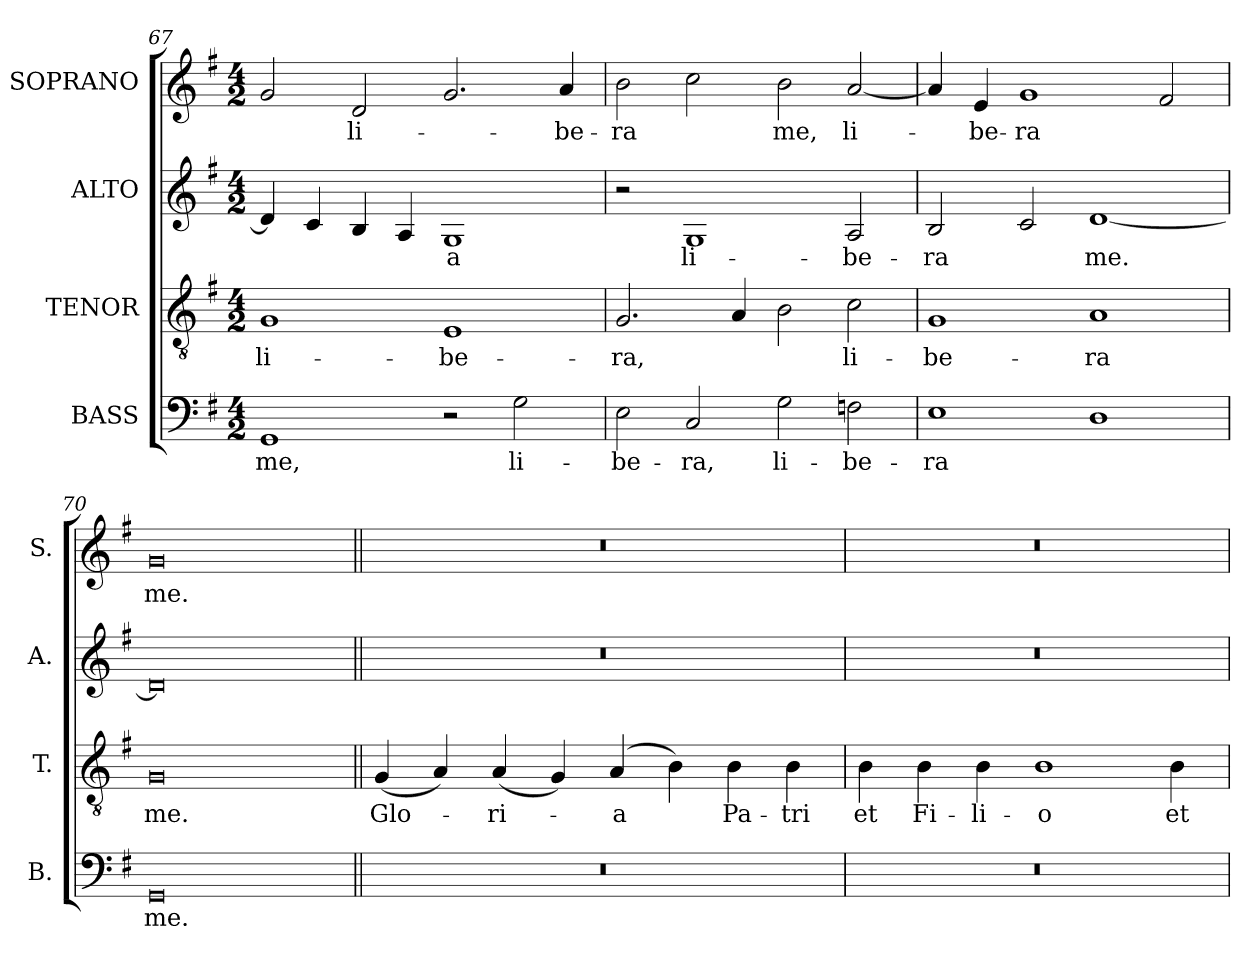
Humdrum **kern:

**kern	**text	**kern	**text	**kern	**text	**kern	**text
*part4	*part4	*part3	*part3	*part2	*part2	*part1	*part1
*staff4	*staff4	*staff3	*staff3	*staff2	*staff2	*staff1	*staff1
*I"BASS	*	*I"TENOR	*	*I"ALTO	*	*I"SOPRANO	*
*I'B.	*	*I'T.	*	*I'A.	*	*I'S.	*
*clefF4	*	*clefGv2	*	*clefG2	*	*clefG2	*
*	*	*ITrd7c12	*	*	*	*	*
*k[f#]	*	*k[f#]	*	*k[f#]	*	*k[f#]	*
*G:	*	*G:	*	*G:	*	*G:	*
*M4/2	*	*M4/2	*	*M4/2	*	*M4/2	*
=67	=67	=67	=67	=67	=67	=67	=67
!	!LO:LY:b:color=#000000	!	!	!	!	!	!
!	!	!	!LO:LY:b:color=#000000	!	!	!	!
1GGi	me,	1GGi	li-	4di/]	.	2gi/	.
.	.	.	.	4ci/	.	.	.
!	!	!	!	!	!	!	!LO:LY:b:color=#000000
.	.	.	.	4Bi/	.	2di/	li-
.	.	.	.	4Ai/	.	.	.
!	!	!	!LO:LY:b:color=#000000	!	!	!	!
!	!	!	!	!	!LO:LY:b:color=#000000	!	!
2r	.	1EEi	-be-	1Gi	-a	2.gi/	.
!	!LO:LY:b:color=#000000	!	!	!	!	!	!
2Gi\	li-	.	.	.	.	.	.
!	!	!	!	!	!	!	!LO:LY:b:color=#000000
.	.	.	.	.	.	4ai/	-be-
=68	=68	=68	=68	=68	=68	=68	=68
!	!LO:LY:b:color=#000000	!	!	!	!	!	!
!	!	!	!LO:LY:b:color=#000000	!	!	!	!
!	!	!	!	!	!	!	!LO:LY:b:color=#000000
2Ei\	-be-	2.GGi/	-ra,	2r	.	2bi\	-ra
!	!LO:LY:b:color=#000000	!	!	!	!	!	!
!	!	!	!	!	!LO:LY:b:color=#000000	!	!
2Ci/	-ra,	.	.	1Gi	li-	2cci\	.
.	.	4AAi/	.	.	.	.	.
!	!LO:LY:b:color=#000000	!	!	!	!	!	!
!	!	!	!	!	!	!	!LO:LY:b:color=#000000
2Gi\	li-	2BBi\	.	.	.	2bi\	me,
!	!LO:LY:b:color=#000000	!	!	!	!	!	!
!	!	!	!LO:LY:b:color=#000000	!	!	!	!
!	!	!	!	!	!LO:LY:b:color=#000000	!	!
!	!	!	!	!	!	!	!LO:LY:b:color=#000000
2Fni\	-be-	2Ci\	li-	2Ai/	-be-	[2ai/	li-
=69	=69	=69	=69	=69	=69	=69	=69
!	!LO:LY:b:color=#000000	!	!	!	!	!	!
!	!	!	!LO:LY:b:color=#000000	!	!	!	!
!	!	!	!	!	!LO:LY:b:color=#000000	!	!
1Ei	-ra	1GGi	-be-	2Bi/	-ra	4ai/]	.
!	!	!	!	!	!	!	!LO:LY:b:color=#000000
.	.	.	.	.	.	4ei/	-be-
!	!	!	!	!	!	!	!LO:LY:b:color=#000000
.	.	.	.	2ci/	.	1gi	-ra
!	!	!	!LO:LY:b:color=#000000	!	!	!	!
!	!	!	!	!	!LO:LY:b:color=#000000	!	!
1Di	.	1AAi	-ra	[1di	me.	.	.
.	.	.	.	.	.	2f#i/	.
=70	=70	=70	=70	=70	=70	=70	=70
!	!LO:LY:b:color=#000000	!	!	!	!	!	!
!	!	!	!LO:LY:b:color=#000000	!	!	!	!
!	!	!	!	!	!	!	!LO:LY:b:color=#000000
0GGi	me.	0GGi	me.	0di]	.	0gi	me.
!!LO:LB:g=z
=71||	=71||	=71||	=71||	=71||	=71||	=71||	=71||
!LO:N:vis=1	!	!	!	!	!	!	!
!	!	!	!LO:LY:b:color=#000000	!LO:N:vis=1	!	!LO:N:vis=1	!
0r	.	(4GGi/	Glo-	0r	.	0r	.
.	.	4AAi/)	.	.	.	.	.
!	!	!	!LO:LY:b:color=#000000	!	!	!	!
.	.	(4AAi/	-ri-	.	.	.	.
.	.	4GGi/)	.	.	.	.	.
!	!	!	!LO:LY:b:color=#000000	!	!	!	!
.	.	(4AAi/	-a	.	.	.	.
.	.	4BBi\)	.	.	.	.	.
!	!	!	!LO:LY:b:color=#000000	!	!	!	!
.	.	4BBi\	Pa-	.	.	.	.
!	!	!	!LO:LY:b:color=#000000	!	!	!	!
.	.	4BBi\	-tri	.	.	.	.
=72	=72	=72	=72	=72	=72	=72	=72
!LO:N:vis=1	!	!	!	!	!	!	!
!	!	!	!LO:LY:b:color=#000000	!LO:N:vis=1	!	!LO:N:vis=1	!
0r	.	4BBi\	et	0r	.	0r	.
!	!	!	!LO:LY:b:color=#000000	!	!	!	!
.	.	4BBi\	Fi-	.	.	.	.
!	!	!	!LO:LY:b:color=#000000	!	!	!	!
.	.	4BBi\	-li-	.	.	.	.
!	!	!	!LO:LY:b:color=#000000	!	!	!	!
.	.	1BBi	-o	.	.	.	.
!	!	!	!LO:LY:b:color=#000000	!	!	!	!
.	.	4BBi\	et	.	.	.	.
=	=	=	=	=	=	=	=
*-	*-	*-	*-	*-	*-	*-	*-
